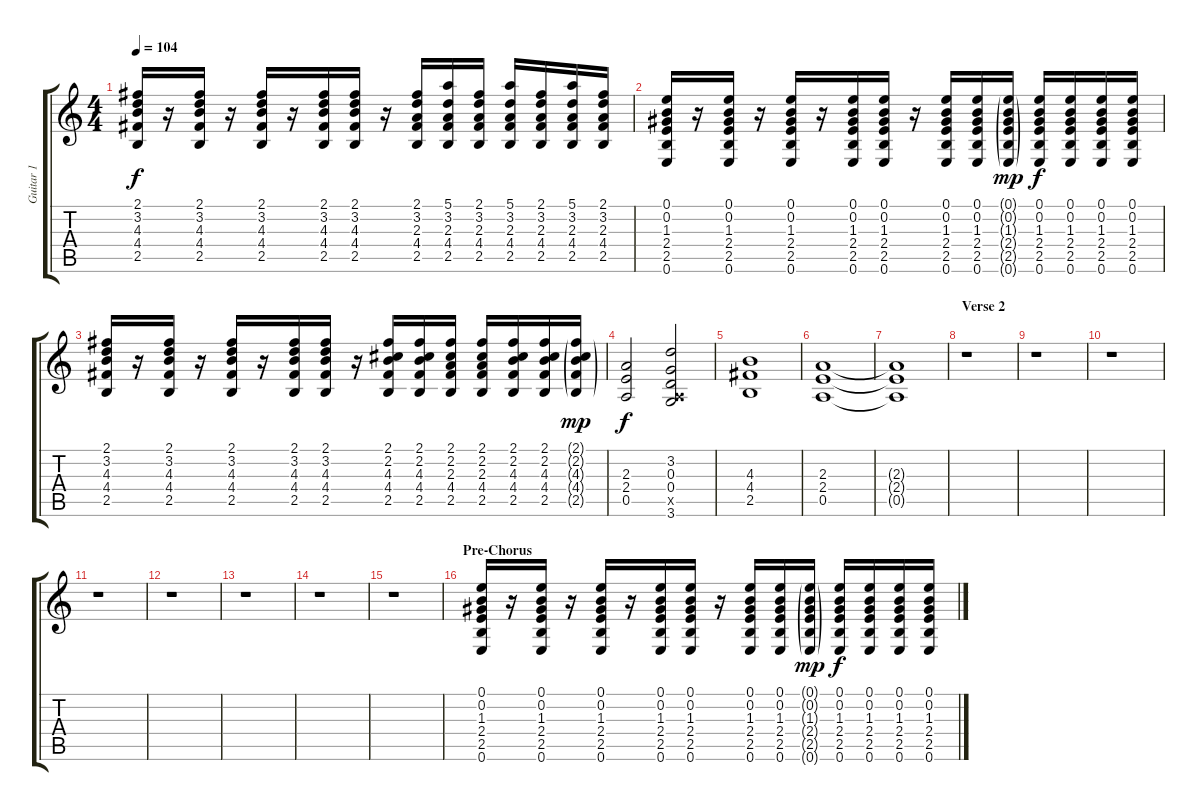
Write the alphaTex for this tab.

\track ("Guitar 1" "Guitar 1") {instrument distortionguitar}
\staff {score tabs}
\tuning (E4 B3 G3 D3 A2 E2) {hide}
\ts (4 4)
\tempo 104
\clef g2
\ks c
(2.1 3.2 4.3 4.4 2.5).16{dy f} r.16 (2.1 3.2 4.3 4.4 2.5).16 r.16 (2.1 3.2 4.3 4.4 2.5).16 r.16 (2.1 3.2 4.3 4.4 2.5).16 (2.1 3.2 4.3 4.4 2.5).16 r.16 (2.1 3.2 2.3 4.4 2.5).16 (5.1 3.2 2.3 4.4 2.5).16 (2.1 3.2 2.3 4.4 2.5).16 (5.1 3.2 2.3 4.4 2.5).16 (2.1 3.2 2.3 4.4 2.5).16 (5.1 3.2 2.3 4.4 2.5).16 (2.1 3.2 2.3 4.4 2.5).16 |
(0.1 0.2 1.3 2.4 2.5 0.6).16 r.16 (0.1 0.2 1.3 2.4 2.5 0.6).16 r.16 (0.1 0.2 1.3 2.4 2.5 0.6).16 r.16 (0.1 0.2 1.3 2.4 2.5 0.6).16 (0.1 0.2 1.3 2.4 2.5 0.6).16 r.16 (0.1 0.2 1.3 2.4 2.5 0.6).16 (0.1 0.2 1.3 2.4 2.5 0.6).16 (0.1{g} 0.2{g} 1.3{g} 2.4{g} 2.5{g} 0.6{g}).16{dy mp} (0.1 0.2 1.3 2.4 2.5 0.6).16{dy f} (0.1 0.2 1.3 2.4 2.5 0.6).16 (0.1 0.2 1.3 2.4 2.5 0.6).16 (0.1 0.2 1.3 2.4 2.5 0.6).16 |
(2.1 3.2 4.3 4.4 2.5).16 r.16 (2.1 3.2 4.3 4.4 2.5).16 r.16 (2.1 3.2 4.3 4.4 2.5).16 r.16 (2.1 3.2 4.3 4.4 2.5).16 (2.1 3.2 4.3 4.4 2.5).16 r.16 (2.1 2.2 4.3 4.4 2.5).16 (2.1 2.2 4.3 4.4 2.5).16 (2.1 2.2 2.3 4.4 2.5).16 (2.1 2.2 2.3 4.4 2.5).16 (2.1 2.2 4.3 4.4 2.5).16 (2.1 2.2 4.3 4.4 2.5).16 (2.1{g} 2.2{g} 4.3{g} 4.4{g} 2.5{g}).16{dy mp} |
(2.3 2.4 0.5).2{dy f} (3.2 0.3 0.4 0.5{x} 3.6).2 |
(4.3 4.4 2.5).1 |
(2.3 2.4 0.5).1 |
(2.3{t} 2.4{t} 0.5{t}).1 |
\section ("" "Verse 2")
r.1 |
r.1 |
r.1 |
r.1 |
r.1 |
r.1 |
r.1 |
r.1 |
\section ("" "Pre-Chorus")
(0.1 0.2 1.3 2.4 2.5 0.6).16 r.16 (0.1 0.2 1.3 2.4 2.5 0.6).16 r.16 (0.1 0.2 1.3 2.4 2.5 0.6).16 r.16 (0.1 0.2 1.3 2.4 2.5 0.6).16 (0.1 0.2 1.3 2.4 2.5 0.6).16 r.16 (0.1 0.2 1.3 2.4 2.5 0.6).16 (0.1 0.2 1.3 2.4 2.5 0.6).16 (0.1{g} 0.2{g} 1.3{g} 2.4{g} 2.5{g} 0.6{g}).16{dy mp} (0.1 0.2 1.3 2.4 2.5 0.6).16{dy f} (0.1 0.2 1.3 2.4 2.5 0.6).16 (0.1 0.2 1.3 2.4 2.5 0.6).16 (0.1 0.2 1.3 2.4 2.5 0.6).16
